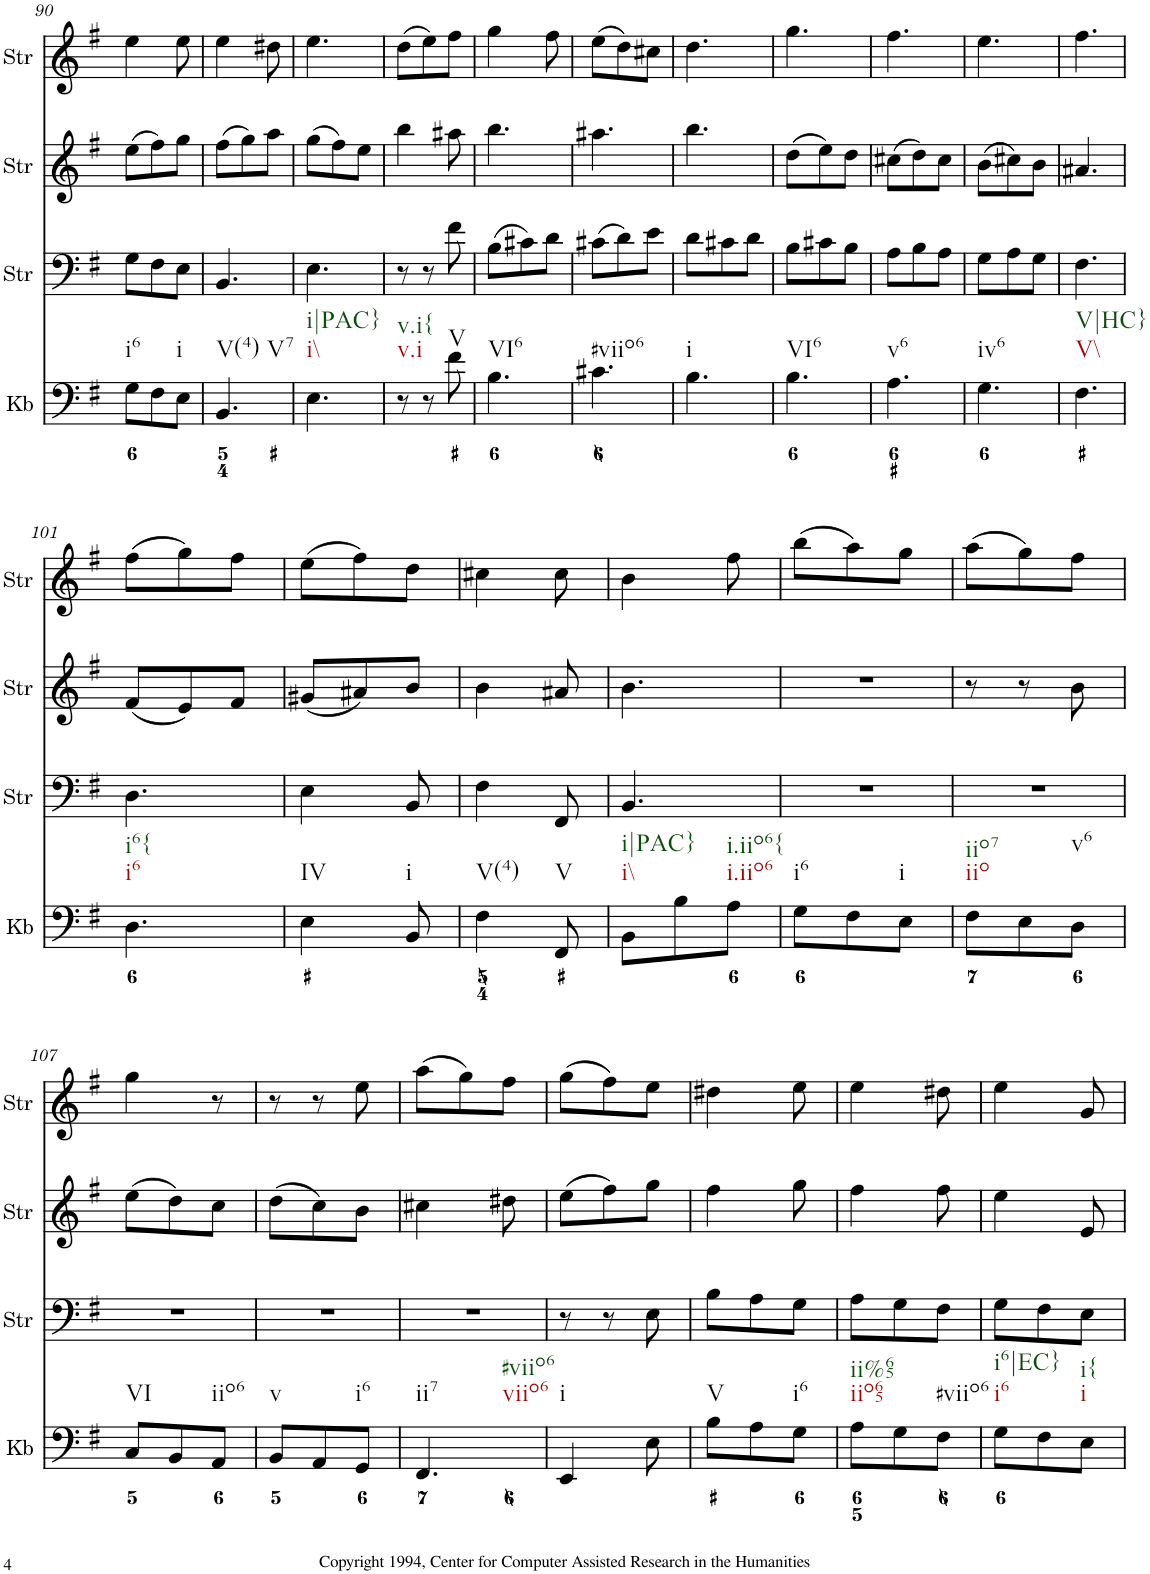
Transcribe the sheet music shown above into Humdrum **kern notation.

**kern	**kern	**kern	**kern
*part4	*part3	*part2	*part1
*staff4	*staff3	*staff2	*staff1
*I"Keyboard	*I"StringInstrument	*I"StringInstrument	*I"StringInstrument
*I'Kb	*I'Str	*I'Str	*I'Str
!!LO:PB:g=z
*clefF4	*clefF4	*clefG2	*clefG2
*k[f#]	*k[f#]	*k[f#]	*k[f#]
*M3/8	*M3/8	*M3/8	*M3/8
=90	=90	=90	=90
!LO:TX:b:t=i6	!	!	!
8G\L	8G\L	(8ee\L	4ee\
8F#\	8F#\	8ff#\)	.
!LO:TX:b:t=i	!	!	!
8E\J	8E\J	8gg\J	8ee\
=91	=91	=91	=91
!LO:TX:b:t=V(4)	!	!	!
!LO:TX:b:t=V7	!	!	!
4.BB/	4.BB/	(8ff#\L	4ee\
.	.	8gg\)	.
.	.	8aa\J	8dd#X\
=92	=92	=92	=92
!LO:TX:b:t=i\\	!	!	!
!LO:TX:b:t=i|PAC}	!	!	!
4.E\	4.E\	(8gg\L	4.ee\
.	.	8ff#\)	.
.	.	8ee\J	.
=93	=93	=93	=93
!LO:TX:b:t=v.i	!	!	!
!LO:TX:b:t=v.i{	!	!	!
8r	8r	4bb\	(8dd\L
8r	8r	.	8ee\)
!LO:TX:b:t=V	!	!	!
8f#\	8f#\	8aa#X\	8ff#\J
=94	=94	=94	=94
!LO:TX:b:t=VI6	!	!	!
4.B\	(8B\L	4.bb\	4gg\
.	8c#X\)	.	.
.	8d\J	.	8ff#\
=95	=95	=95	=95
!LO:TX:b:t=#viio6	!	!	!
4.c#X\	(8c#X\L	4.aa#X\	(8ee\L
.	8d\)	.	8dd\)
.	8e\J	.	8cc#X\J
=96	=96	=96	=96
!LO:TX:b:t=i	!	!	!
4.B\	8d\L	4.bb\	4.dd\
.	8c#X\	.	.
.	8d\J	.	.
=97	=97	=97	=97
!LO:TX:b:t=VI6	!	!	!
4.B\	8B\L	(8dd\L	4.gg\
.	8c#X\	8ee\)	.
.	8B\J	8dd\J	.
=98	=98	=98	=98
!LO:TX:b:t=v6	!	!	!
4.A\	8A\L	(8cc#X\L	4.ff#\
.	8B\	8dd\)	.
.	8A\J	8cc#\J	.
=99	=99	=99	=99
!LO:TX:b:t=iv6	!	!	!
4.G\	8G\L	(8b\L	4.ee\
.	8A\	8cc#X\)	.
.	8G\J	8b\J	.
=100	=100	=100	=100
!LO:TX:b:t=V\\	!	!	!
!LO:TX:b:t=V|HC}	!	!	!
4.F#\	4.F#\	4.a#X/	4.ff#\
!!LO:LB:g=z
=101	=101	=101	=101
!LO:TX:b:t=i6	!	!	!
!LO:TX:b:t=i6{	!	!	!
4.D\	4.D\	(8f#/L	(8ff#\L
.	.	8e/)	8gg\)
.	.	8f#/J	8ff#\J
=102	=102	=102	=102
!LO:TX:b:t=IV	!	!	!
4E\	4E\	(8g#X/L	(8ee\L
.	.	8a#X/)	8ff#\)
!LO:TX:b:t=i	!	!	!
8BB/	8BB/	8b/J	8dd\J
=103	=103	=103	=103
!LO:TX:b:t=V(4)	!	!	!
4F#\	4F#\	4b\	4cc#X\
!LO:TX:b:t=V	!	!	!
8FF#/	8FF#/	8a#X/	8cc#\
=104	=104	=104	=104
!LO:TX:b:t=i\\	!	!	!
!LO:TX:b:t=i|PAC}	!	!	!
8BB\L	4.BB/	4.b\	4b\
8B\	.	.	.
!LO:TX:b:t=i.iio6	!	!	!
!LO:TX:b:t=i.iio6{	!	!	!
8A\J	.	.	8ff#\
=105	=105	=105	=105
!LO:TX:b:t=i6	!	!	!
8G\L	4.r	4.r	(8bb\L
8F#\	.	.	8aa\)
!LO:TX:b:t=i	!	!	!
8E\J	.	.	8gg\J
=106	=106	=106	=106
!LO:TX:b:t=iio	!	!	!
!LO:TX:b:t=iio7	!	!	!
8F#\L	4.r	8r	(8aa\L
8E\	.	8r	8gg\)
!LO:TX:b:t=v6	!	!	!
8D\J	.	8b\	8ff#\J
!!LO:LB:g=z
=107	=107	=107	=107
!LO:TX:b:t=VI	!	!	!
8C/L	4.r	(8ee\L	4gg\
8BB/	.	8dd\)	.
!LO:TX:b:t=iio6	!	!	!
8AA/J	.	8cc\J	8r
=108	=108	=108	=108
!LO:TX:b:t=v	!	!	!
8BB/L	4.r	(8dd\L	8r
8AA/	.	8cc\)	8r
!LO:TX:b:t=i6	!	!	!
8GG/J	.	8b\J	8ee\
=109	=109	=109	=109
!LO:TX:b:t=ii7	!	!	!
!LO:TX:b:t=viio6	!	!	!
!LO:TX:b:t=#viio6	!	!	!
4.FF#/	4.r	4cc#X\	(8aa\L
.	.	.	8gg\)
.	.	8dd#X\	8ff#\J
=110	=110	=110	=110
!LO:TX:b:t=i	!	!	!
4EE/	8r	(8ee\L	(8gg\L
.	8r	8ff#\)	8ff#\)
8E\	8E\	8gg\J	8ee\J
=111	=111	=111	=111
!LO:TX:b:t=V	!	!	!
8B\L	8B\L	4ff#\	4dd#X\
8A\	8A\	.	.
!LO:TX:b:t=i6	!	!	!
8G\J	8G\J	8gg\	8ee\
=112	=112	=112	=112
!LO:TX:b:t=iio65	!	!	!
!LO:TX:b:t=ii%65	!	!	!
8A\L	8A\L	4ff#\	4ee\
8G\	8G\	.	.
!LO:TX:b:t=#viio6	!	!	!
8F#\J	8F#\J	8ff#\	8dd#X\
=113	=113	=113	=113
!LO:TX:b:t=i6	!	!	!
!LO:TX:b:t=i6|EC}	!	!	!
8G\L	8G\L	4ee\	4ee\
8F#\	8F#\	.	.
!LO:TX:b:t=i	!	!	!
!LO:TX:b:t=i{	!	!	!
8E\J	8E\J	8e/	8g/
=	=	=	=
*-	*-	*-	*-
